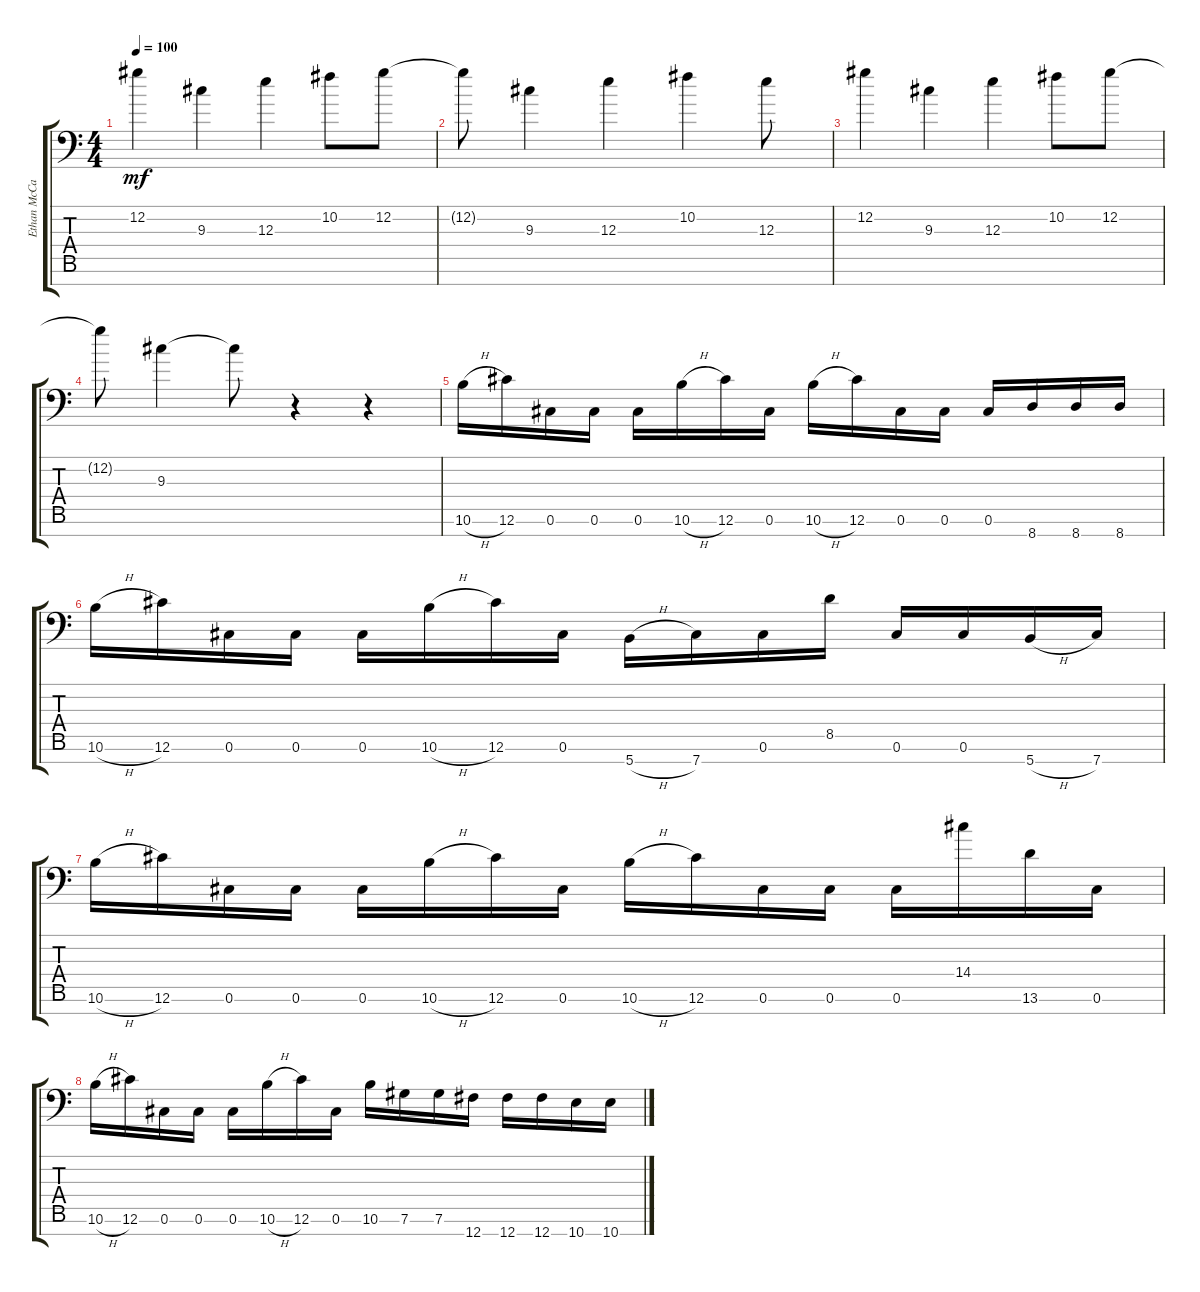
\track ("Ethan McCann" "Ethan McCa") {instrument distortionguitar}
\staff {score tabs}
\tuning (Db4 Ab3 E3 B2 Gb2 Db2 Gb1) {hide}
\ts (4 4)
\tempo 100
\clef f4
\ks c
12.2.4{dy mf} 9.3.4 12.3.4 10.2.8 12.2.8 |
12.2{t}.8 9.3.4 12.3.4 10.2.4 12.3.8 |
12.2.4 9.3.4 12.3.4 10.2.8 12.2.8 |
12.2{t}.8 9.3.4 9.3{t}.8 r.4 r.4 |
10.6{h}.16 12.6.16 0.6.16 0.6.16 0.6.16 10.6{h}.16 12.6.16 0.6.16 10.6{h}.16 12.6.16 0.6.16 0.6.16 0.6.16 8.7.16 8.7.16 8.7.16 |
10.6{h}.16 12.6.16 0.6.16 0.6.16 0.6.16 10.6{h}.16 12.6.16 0.6.16 5.7{h}.16 7.7.16 0.6.16 8.5.16 0.6.16 0.6.16 5.7{h}.16 7.7.16 |
10.6{h}.16 12.6.16 0.6.16 0.6.16 0.6.16 10.6{h}.16 12.6.16 0.6.16 10.6{h}.16 12.6.16 0.6.16 0.6.16 0.6.16 14.4.16 13.6.16 0.6.16 |
10.6{h}.16 12.6.16 0.6.16 0.6.16 0.6.16 10.6{h}.16 12.6.16 0.6.16 10.6.16 7.6.16 7.6.16 12.7.16 12.7.16 12.7.16 10.7.16 10.7.16
